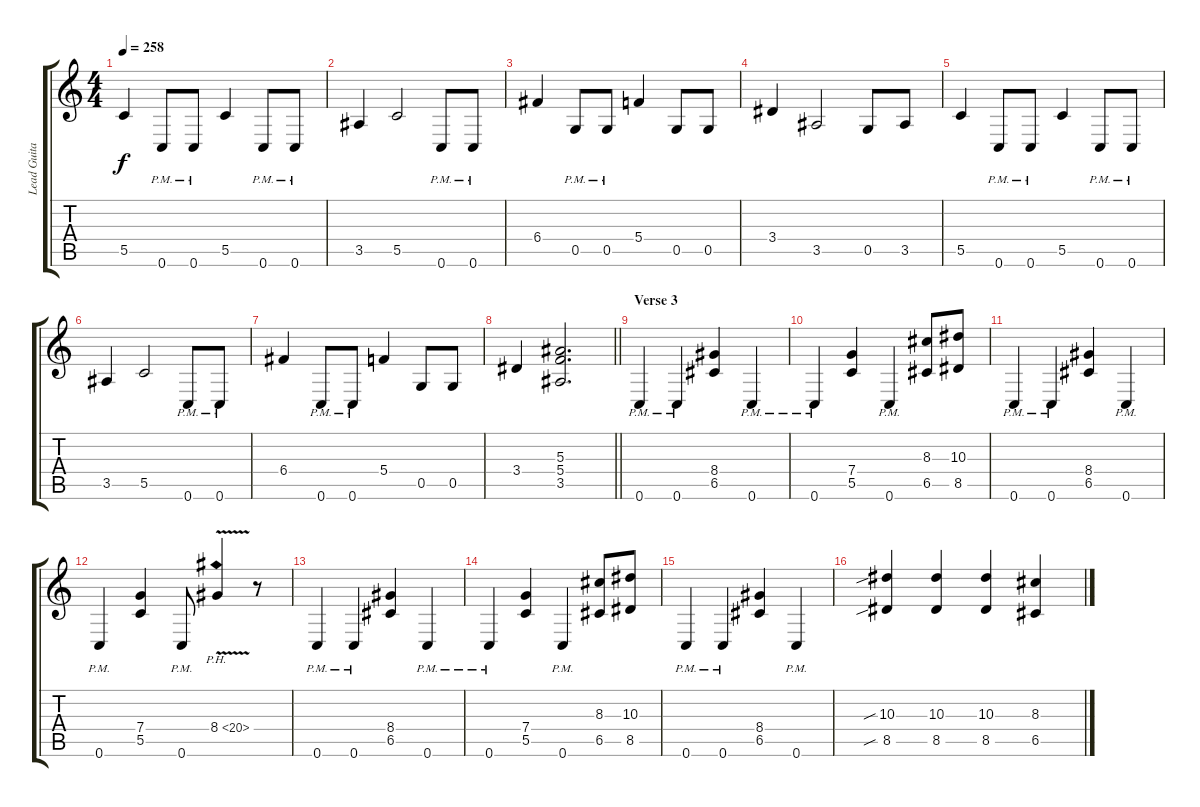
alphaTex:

\track ("Lead Guitar" "Lead Guita") {instrument distortionguitar}
\staff {score tabs}
\tuning (D4 A3 F3 C3 G2 C2) {hide}
\ts (4 4)
\tempo 258
\clef g2
\ks c
5.5.4{dy f} 0.6{pm}.8 0.6{pm}.8 5.5.4 0.6{pm}.8 0.6{pm}.8 |
3.5.4 5.5.2 0.6{pm}.8 0.6{pm}.8 |
6.4.4 0.5{pm}.8 0.5{pm}.8 5.4.4 0.5.8 0.5.8 |
3.4.4 3.5.2 0.5.8 3.5.8 |
5.5.4 0.6{pm}.8 0.6{pm}.8 5.5.4 0.6{pm}.8 0.6{pm}.8 |
3.5.4 5.5.2 0.6{pm}.8 0.6{pm}.8 |
6.4.4 0.6{pm}.8 0.6{pm}.8 5.4.4 0.5.8 0.5.8 |
\barLineRight lightlight
3.4.4 (5.3 5.4 3.5).2{d} |
\section ("" "Verse 3")
0.6{pm}.4 0.6{pm}.4 (8.4 6.5).4 0.6{pm}.4 |
0.6{pm}.4 (7.4 5.5).4 0.6{pm}.4 (8.3 6.5).8 (10.3 8.5).8 |
0.6{pm}.4 0.6{pm}.4 (8.4 6.5).4 0.6{pm}.4 |
0.6{pm}.4 (7.4 5.5).4 0.6{pm}.8 8.4{ph 12 v}.4 r.8 |
0.6{pm}.4 0.6{pm}.4 (8.4 6.5).4 0.6{pm}.4 |
0.6{pm}.4 (7.4 5.5).4 0.6{pm}.4 (8.3 6.5).8 (10.3 8.5).8 |
0.6{pm}.4 0.6{pm}.4 (8.4 6.5).4 0.6{pm}.4 |
(10.3{sib} 8.5{sib}).4 (10.3 8.5).4 (10.3 8.5).4 (8.3 6.5).4
